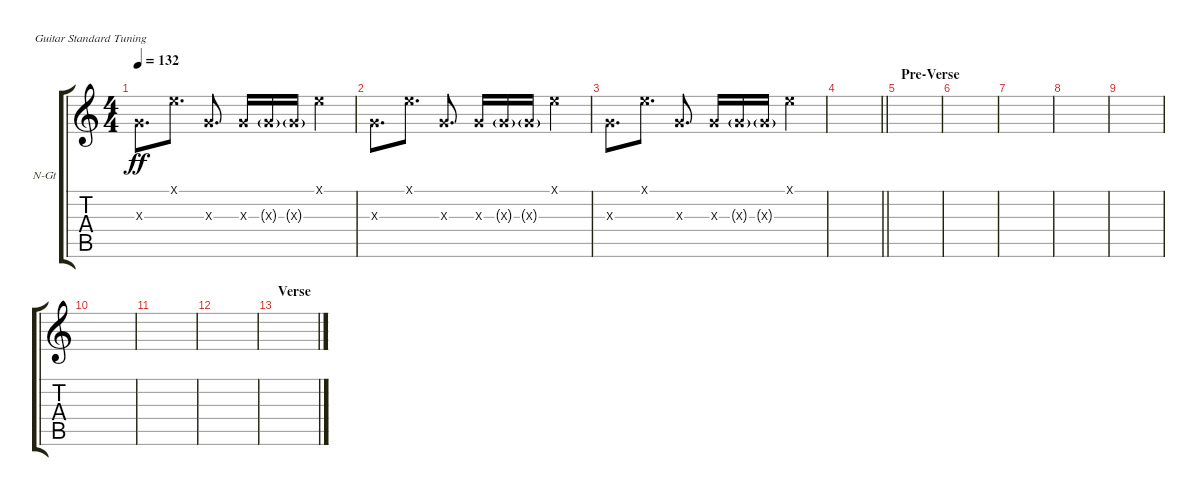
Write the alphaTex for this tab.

\defaultSystemsLayout 4
\bracketExtendMode groupsimilarinstruments
\firstSystemTrackNameOrientation horizontal
\otherSystemsTrackNameOrientation horizontal
\track ("Nylon Guitar" "N-Gt") {instrument acousticguitarnylon}
\staff {score tabs}
\tuning (E4 B3 G3 D3 A2 E2)
\ts (4 4)
\tempo 132
\clef g2
\scale
0.274678
\ks c
0.3{x}.8{d dy ff} 0.1{x}.8{d} 0.3{x}.8{d} 0.3{x}.16 0.3{g x}.16 0.3{g x}.16 0.1{x}.4 |
\scale
0.247226 0.3{x}.8{d} 0.1{x}.8{d} 0.3{x}.8{d} 0.3{x}.16 0.3{g x}.16 0.3{g x}.16 0.1{x}.4 |
\scale
0.240081 0.3{x}.8{d} 0.1{x}.8{d} 0.3{x}.8{d} 0.3{x}.16 0.3{g x}.16 0.3{g x}.16 0.1{x}.4 |
\scale
0.238248
\barLineRight lightlight
|
\section ("" "Pre-Verse")
|
|
|
|
|
|
|
|
\section ("" "Verse")
